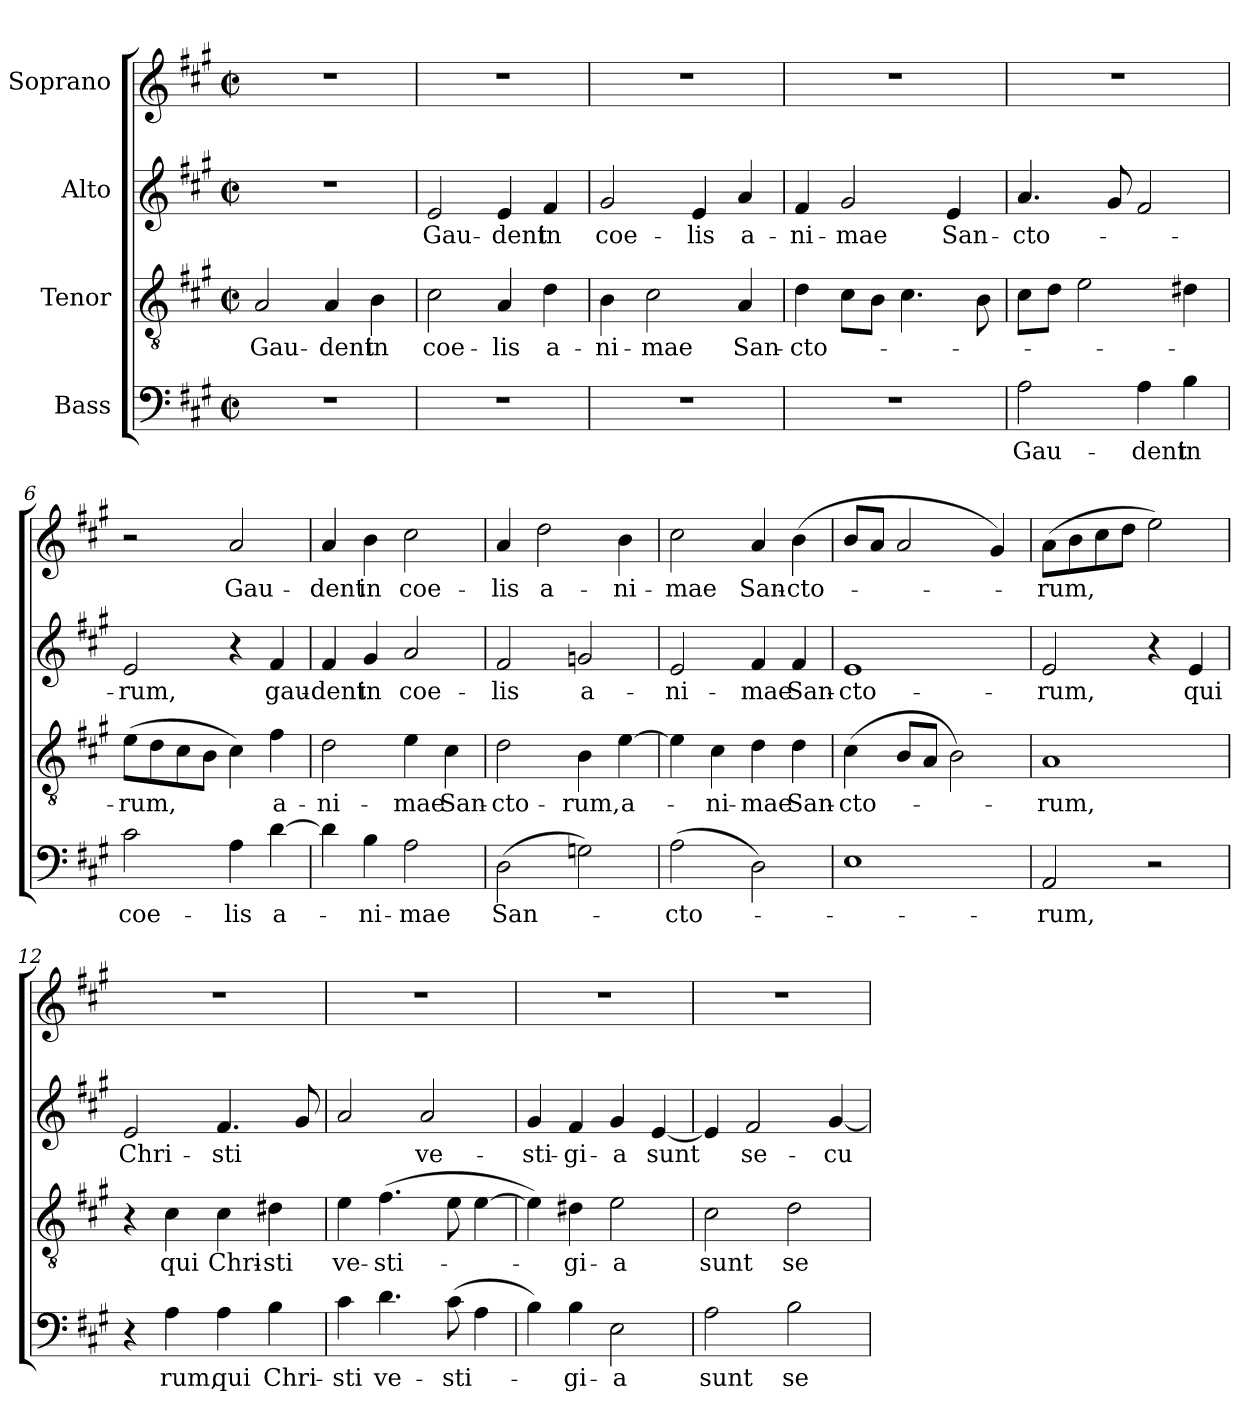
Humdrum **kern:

**kern	**text	**kern	**text	**kern	**text	**kern	**text
*part4	*part4	*part3	*part3	*part2	*part2	*part1	*part1
*staff4	*staff4	*staff3	*staff3	*staff2	*staff2	*staff1	*staff1
*I"Bass	*	*I"Tenor	*	*I"Alto	*	*I"Soprano	*
*clefF4	*	*clefGv2	*	*clefG2	*	*clefG2	*
*k[f#c#g#]	*	*k[f#c#g#]	*	*k[f#c#g#]	*	*k[f#c#g#]	*
*f#:	*	*f#:	*	*f#:	*	*f#:	*
*M2/2	*	*M2/2	*	*M2/2	*	*M2/2	*
*met(c|)	*	*met(c|)	*	*met(c|)	*	*met(c|)	*
=1	=1	=1	=1	=1	=1	=1	=1
1r	.	2A/	Gau-	1r	.	1r	.
.	.	4A/	-dent	.	.	.	.
.	.	4B\	in	.	.	.	.
=2	=2	=2	=2	=2	=2	=2	=2
1r	.	2c#\	coe-	2e/	Gau-	1r	.
.	.	4A/	-lis	4e/	-dent	.	.
.	.	4d\	a-	4f#/	in	.	.
=3	=3	=3	=3	=3	=3	=3	=3
1r	.	4B\	-ni-	2g#/	coe-	1r	.
.	.	2c#\	-mae	.	.	.	.
.	.	.	.	4e/	-lis	.	.
.	.	4A/	San-	4a/	a-	.	.
=4	=4	=4	=4	=4	=4	=4	=4
1r	.	4d\	-cto-	4f#/	-ni-	1r	.
.	.	8c#\L	.	2g#/	-mae	.	.
.	.	8B\J	.	.	.	.	.
.	.	4.c#\	.	.	.	.	.
.	.	.	.	4e/	San-	.	.
.	.	8B\	.	.	.	.	.
=5	=5	=5	=5	=5	=5	=5	=5
2A\	Gau-	8c#\L	.	4.a/	-cto-	1r	.
.	.	8d\J	.	.	.	.	.
.	.	2e\	.	.	.	.	.
.	.	.	.	8g#/	.	.	.
4A\	-dent	.	.	2f#/	.	.	.
4B\	in	4d#X\	.	.	.	.	.
!!LO:LB:g=z
=6	=6	=6	=6	=6	=6	=6	=6
2c#\	coe-	(8e\L	-rum,	2e/	-rum,	2r	.
.	.	8d\	.	.	.	.	.
.	.	8c#\	.	.	.	.	.
.	.	8B\J	.	.	.	.	.
4A\	-lis	4c#\)	.	4r	.	2a/	Gau-
[4d\	a-	4f#\	a-	4f#/	gau-	.	.
=7	=7	=7	=7	=7	=7	=7	=7
4d\]	.	2d\	-ni-	4f#/	-dent	4a/	-dent
4B\	-ni-	.	.	4g#/	in	4b\	in
2A\	-mae	4e\	-mae	2a/	coe-	2cc#\	coe-
.	.	4c#\	San-	.	.	.	.
=8	=8	=8	=8	=8	=8	=8	=8
(2D\	San-	2d\	-cto-	2f#/	-lis	4a/	-lis
.	.	.	.	.	.	2dd\	a-
2Gn\)	.	4B\	-rum,	2gn/	a-	.	.
.	.	[4e\	a-	.	.	4b\	-ni-
=9	=9	=9	=9	=9	=9	=9	=9
(2A\	-cto-	4e\]	.	2e/	-ni-	2cc#\	-mae
.	.	4c#\	-ni-	.	.	.	.
2D\)	.	4d\	-mae	4f#/	-mae	4a/	San-
.	.	4d\	San-	4f#/	San-	(4b\	-cto-
=10	=10	=10	=10	=10	=10	=10	=10
1E	.	(4c#\	-cto-	1e	-cto-	8b/L	.
.	.	.	.	.	.	8a/J	.
.	.	8B/L	.	.	.	2a/	.
.	.	8A/J	.	.	.	.	.
.	.	2B\)	.	.	.	.	.
.	.	.	.	.	.	4g#/)	.
!!LO:PB:g=z
=11	=11	=11	=11	=11	=11	=11	=11
2AA/	-rum,	1A	-rum,	2e/	-rum,	(8a\L	-rum,
.	.	.	.	.	.	8b\	.
.	.	.	.	.	.	8cc#\	.
.	.	.	.	.	.	8dd\J	.
2r	.	.	.	4r	.	2ee\)	.
.	.	.	.	4e/	qui	.	.
=12	=12	=12	=12	=12	=12	=12	=12
4r	.	4r	.	2e/	Chri-	1r	.
4A\	rum,	4c#\	qui	.	.	.	.
4A\	qui	4c#\	Chri-	4.f#/	-sti	.	.
4B\	Chri-	4d#X\	-sti	.	.	.	.
.	.	.	.	8g#/	.	.	.
=13	=13	=13	=13	=13	=13	=13	=13
4c#\	-sti	4e\	ve-	2a/	.	1r	.
4.d\	ve-	(4.f#\	-sti-	.	.	.	.
.	.	.	.	2a/	ve-	.	.
(8c#\	-sti-	8e\	.	.	.	.	.
4A\	.	[4e\	.	.	.	.	.
=14	=14	=14	=14	=14	=14	=14	=14
4B\)	.	4e\])	.	4g#/	-sti-	1r	.
4B\	-gi-	4d#X\	-gi-	4f#/	-gi-	.	.
2E\	-a	2e\	-a	4g#/	-a	.	.
.	.	.	.	[4e/	sunt	.	.
=15	=15	=15	=15	=15	=15	=15	=15
2A\	sunt	2c#\	sunt	4e/]	.	1r	.
.	.	.	.	2f#/	se-	.	.
2B\	se-	2d\	se-	.	.	.	.
.	.	.	.	[4g#/	-cu-	.	.
=	=	=	=	=	=	=	=
*-	*-	*-	*-	*-	*-	*-	*-
